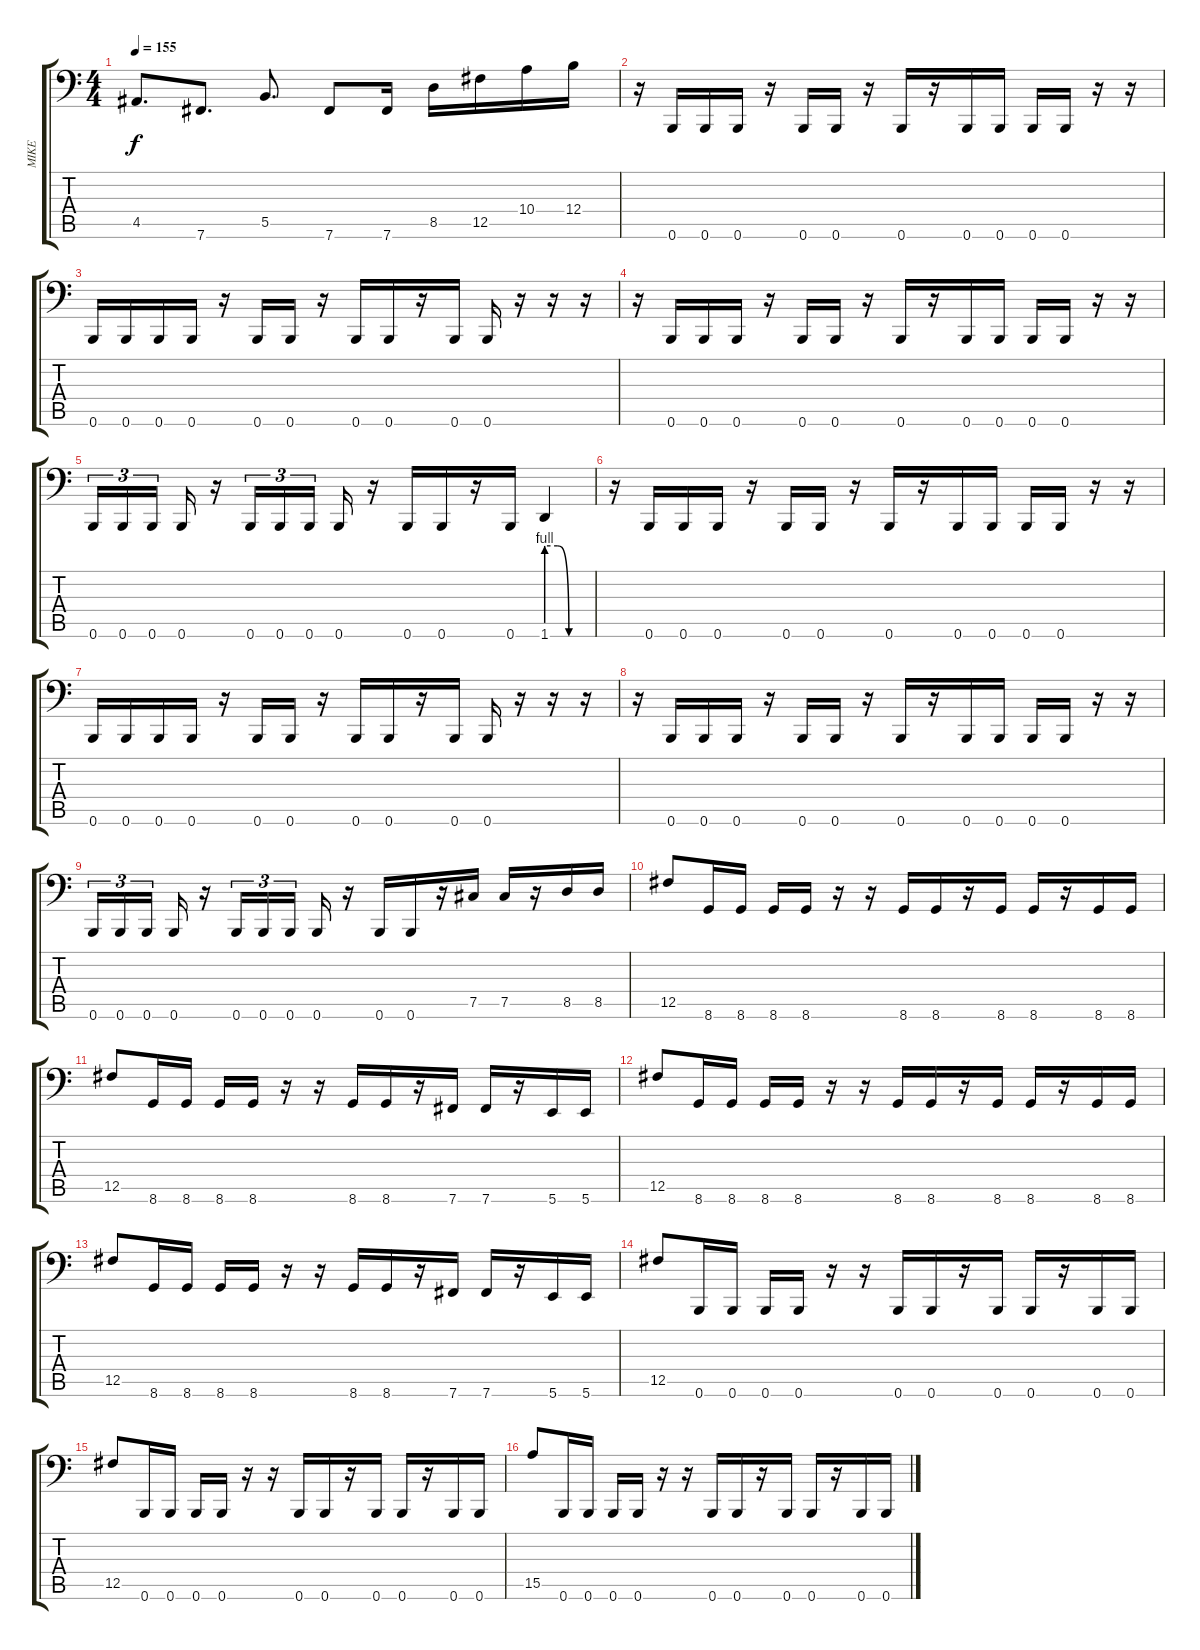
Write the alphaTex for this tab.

\track ("MIKE" "MIKE") {instrument electricbasspick}
\staff {score tabs}
\tuning (Db3 Ab2 E2 B1 Gb1 B0) {hide}
\ts (4 4)
\tempo 155
\clef f4
\ks c
4.5.8{d dy f} 7.6.8{d} 5.5.8{d} 7.6.8 7.6.16 8.5.16 12.5.16 10.4.16 12.4.16 |
r.16 0.6.16 0.6.16 0.6.16 r.16 0.6.16 0.6.16 r.16 0.6.16 r.16 0.6.16 0.6.16 0.6.16 0.6.16 r.16 r.16 |
0.6.16 0.6.16 0.6.16 0.6.16 r.16 0.6.16 0.6.16 r.16 0.6.16 0.6.16 r.16 0.6.16 0.6.16 r.16 r.16 r.16 |
r.16 0.6.16 0.6.16 0.6.16 r.16 0.6.16 0.6.16 r.16 0.6.16 r.16 0.6.16 0.6.16 0.6.16 0.6.16 r.16 r.16 |
0.6.16{tu (3 2)} 0.6.16{tu (3 2)} 0.6.16{tu (3 2) beam splitsecondary} 0.6.16 r.16 0.6.16{tu (3 2)} 0.6.16{tu (3 2)} 0.6.16{tu (3 2) beam splitsecondary} 0.6.16 r.16 0.6.16 0.6.16 r.16 0.6.16 1.6{be (custom 0 4 15 4 30 0 60 0)}.4 |
r.16 0.6.16 0.6.16 0.6.16 r.16 0.6.16 0.6.16 r.16 0.6.16 r.16 0.6.16 0.6.16 0.6.16 0.6.16 r.16 r.16 |
0.6.16 0.6.16 0.6.16 0.6.16 r.16 0.6.16 0.6.16 r.16 0.6.16 0.6.16 r.16 0.6.16 0.6.16 r.16 r.16 r.16 |
r.16 0.6.16 0.6.16 0.6.16 r.16 0.6.16 0.6.16 r.16 0.6.16 r.16 0.6.16 0.6.16 0.6.16 0.6.16 r.16 r.16 |
0.6.16{tu (3 2)} 0.6.16{tu (3 2)} 0.6.16{tu (3 2) beam splitsecondary} 0.6.16 r.16 0.6.16{tu (3 2)} 0.6.16{tu (3 2)} 0.6.16{tu (3 2) beam splitsecondary} 0.6.16 r.16 0.6.16 0.6.16 r.16 7.5.16 7.5.16 r.16 8.5.16 8.5.16 |
12.5.8 8.6.16 8.6.16 8.6.16 8.6.16 r.16 r.16 8.6.16 8.6.16 r.16 8.6.16 8.6.16 r.16 8.6.16 8.6.16 |
12.5.8 8.6.16 8.6.16 8.6.16 8.6.16 r.16 r.16 8.6.16 8.6.16 r.16 7.6.16 7.6.16 r.16 5.6.16 5.6.16 |
12.5.8 8.6.16 8.6.16 8.6.16 8.6.16 r.16 r.16 8.6.16 8.6.16 r.16 8.6.16 8.6.16 r.16 8.6.16 8.6.16 |
12.5.8 8.6.16 8.6.16 8.6.16 8.6.16 r.16 r.16 8.6.16 8.6.16 r.16 7.6.16 7.6.16 r.16 5.6.16 5.6.16 |
12.5.8 0.6.16 0.6.16 0.6.16 0.6.16 r.16 r.16 0.6.16 0.6.16 r.16 0.6.16 0.6.16 r.16 0.6.16 0.6.16 |
12.5.8 0.6.16 0.6.16 0.6.16 0.6.16 r.16 r.16 0.6.16 0.6.16 r.16 0.6.16 0.6.16 r.16 0.6.16 0.6.16 |
15.5.8 0.6.16 0.6.16 0.6.16 0.6.16 r.16 r.16 0.6.16 0.6.16 r.16 0.6.16 0.6.16 r.16 0.6.16 0.6.16
